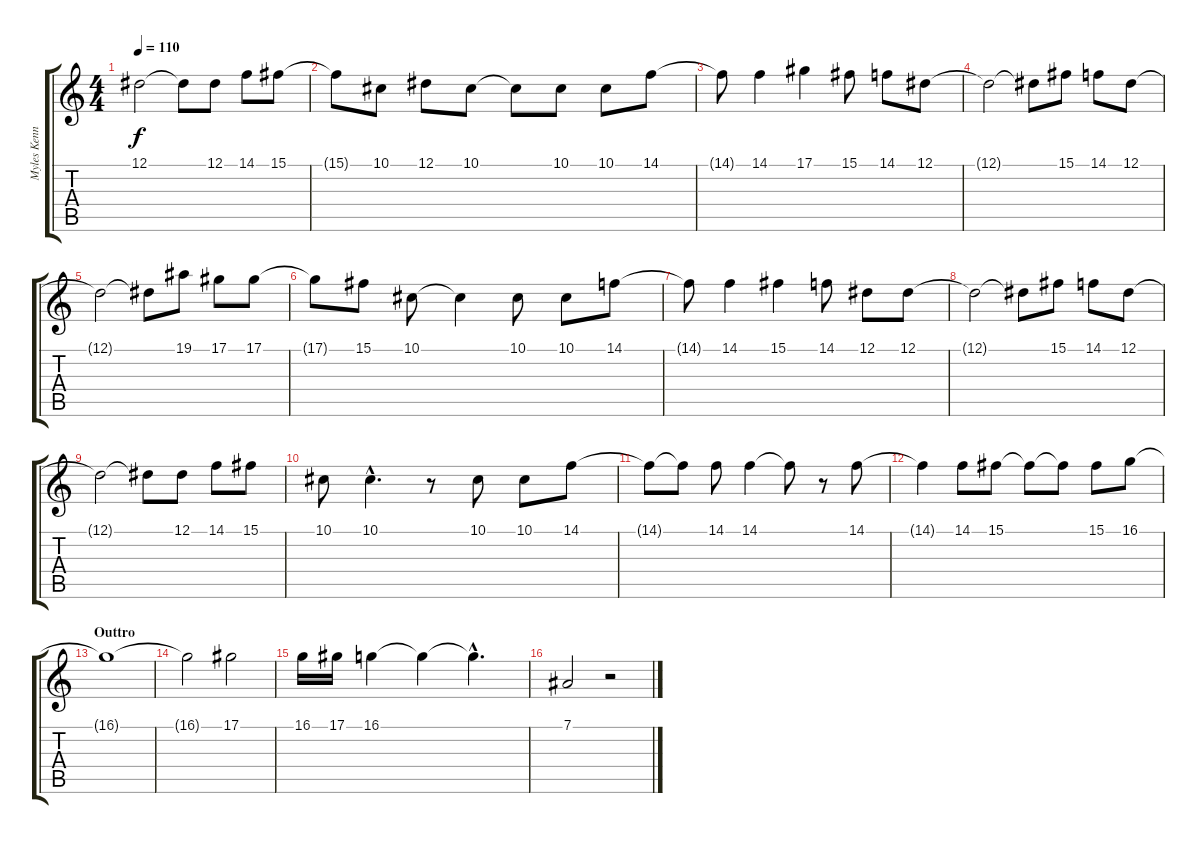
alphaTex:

\track ("Myles Kennedy" "Myles Kenn") {instrument cello}
\staff {score tabs}
\tuning (Eb4 Bb3 Gb3 Db3 Ab2 Db2) {hide}
\ts (4 4)
\tempo 110
\clef g2
\ks c
12.1{t}.2{dy f} 12.1{t}.8 12.1.8 14.1.8 15.1.8 |
15.1{t}.8 10.1.8 12.1.8 10.1.8 10.1{t}.8 10.1.8 10.1.8 14.1.8 |
14.1{t}.8 14.1.4 17.1.4 15.1.8 14.1.8 12.1.8 |
12.1{t}.2 12.1{t}.8 15.1.8 14.1.8 12.1.8 |
12.1{t}.2 12.1{t}.8 19.1.8 17.1.8 17.1.8 |
17.1{t}.8 15.1.8 10.1.8 10.1{t}.4 10.1.8 10.1.8 14.1.8 |
14.1{t}.8 14.1.4 15.1.4 14.1.8 12.1.8 12.1.8 |
12.1{t}.2 12.1{t}.8 15.1.8 14.1.8 12.1.8 |
12.1{t}.2 12.1{t}.8 12.1.8 14.1.8 15.1.8 |
10.1.8 10.1{hac}.4{d} r.8 10.1.8 10.1.8 14.1.8 |
14.1{t}.8 14.1{t}.8 14.1.8 14.1.4 14.1{t}.8 r.8 14.1.8 |
14.1{t}.4 14.1.8 15.1.8 15.1{t}.8 15.1{t}.8 15.1.8 16.1.8 |
\section ("" "Outtro")
16.1{t}.1 |
16.1{t}.2 17.1.2 |
16.1.16 17.1.16 16.1.4 16.1{t}.4 16.1{hac t}.4{d} |
7.1.2 r.2
